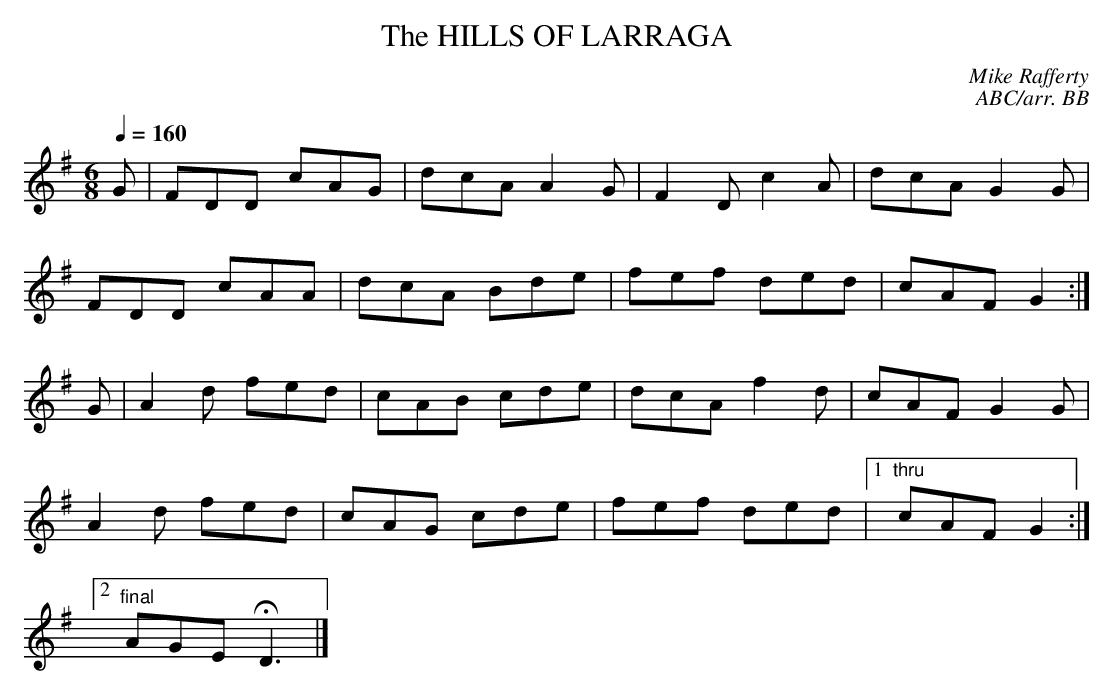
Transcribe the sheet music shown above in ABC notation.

X:1
T:HILLS OF LARRAGA, The
C:Mike Rafferty
C:ABC/arr. BB
Q:1/4=160
M:6/8
K:Dmix
G|FDD cAG|dcA A2 G|F2 D c2 A|dcA G2 G|
FDD cAA|dcA Bde|fef ded|cAF G2 :|
G|A2 d fed|cAB cde|dcA f2 d|cAF G2 G|
A2 d fed|cAG cde|fef ded|1 "thru"cAF G2 :|
[2 "final"AGE HD3|]
